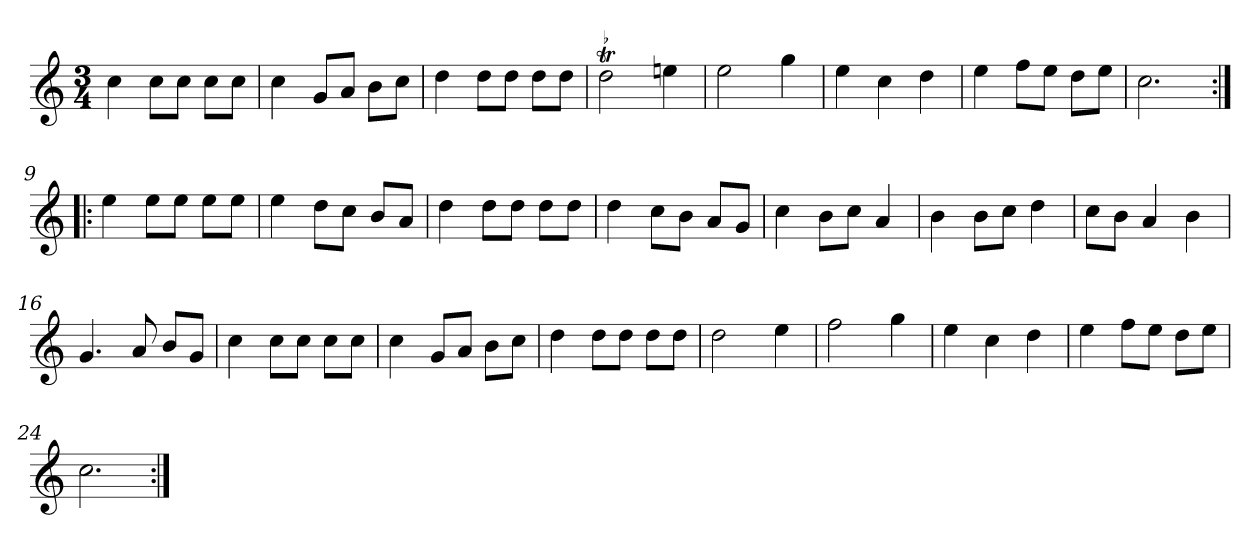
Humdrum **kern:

**kern
*part1
*staff1
*clefG2
*k[]
*C:
*M3/4
*MM120
=1
4cc
8cc\L
8cc\J
8cc\L
8cc\J
=2
4cc
8g/L
8a/J
8b\L
8cc\J
=3
4dd
8dd\L
8dd\J
8dd\L
8dd\J
=4
!LO:TR:acc=-
2ddt
4een
=5
2ee
4gg
=6
4ee
4cc
4dd
=7
4ee
8ff\L
8ee\J
8dd\L
8ee\J
=8
2.cc
=9:|!|:
4ee
8ee\L
8ee\J
8ee\L
8ee\J
=10
4ee
8dd\L
8cc\J
8b/L
8a/J
=11
4dd
8dd\L
8dd\J
8dd\L
8dd\J
=12
4dd
8cc\L
8b\J
8a/L
8g/J
=13
4cc
8b\L
8cc\J
4a
=14
4b
8b\L
8cc\J
4dd
=15
8cc\L
8b\J
4a
4b
=16
4.g
8a
8b/L
8g/J
=17
4cc
8cc\L
8cc\J
8cc\L
8cc\J
=18
4cc
8g/L
8a/J
8b\L
8cc\J
=19
4dd
8dd\L
8dd\J
8dd\L
8dd\J
=20
2dd
4ee
=21
2ff
4gg
=22
4ee
4cc
4dd
=23
4ee
8ff\L
8ee\J
8dd\L
8ee\J
=24
2.cc
=:|!
*-
